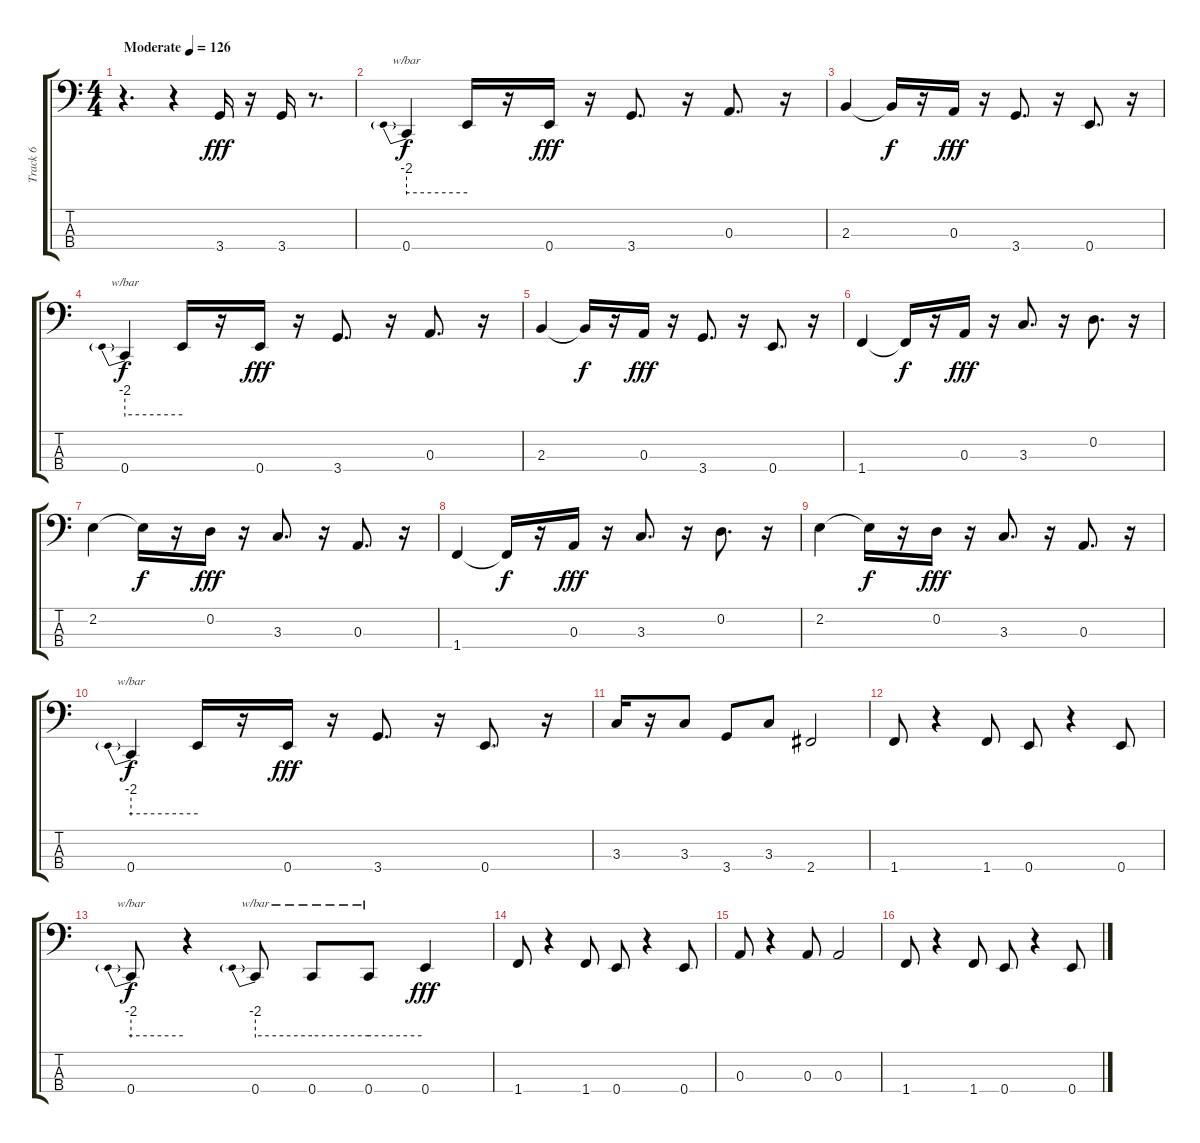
\track ("Track 6" "Track 6") {instrument synthbass2}
\staff {score tabs}
\tuning (G2 D2 A1 E1) {hide}
\ts (4 4)
\tempo (126 "Moderate")
\clef f4
\ks c
r.4{d dy fff instrument synthbass2} r.4 3.4.16 r.16 3.4.16 r.8{d} |
0.4.4{tbe (predive default 0 -8 60 -8) dy f} 0.4{t}.16 r.16 0.4.16{dy fff} r.16 3.4.8{d} r.16 0.3.8{d} r.16 |
2.3.4 2.3{t}.16{dy f} r.16 0.3.16{dy fff} r.16 3.4.8{d} r.16 0.4.8{d} r.16 |
0.4.4{tbe (predive default 0 -8 60 -8) dy f} 0.4{t}.16 r.16 0.4.16{dy fff} r.16 3.4.8{d} r.16 0.3.8{d} r.16 |
2.3.4 2.3{t}.16{dy f} r.16 0.3.16{dy fff} r.16 3.4.8{d} r.16 0.4.8{d} r.16 |
1.4.4 1.4{t}.16{dy f} r.16 0.3.16{dy fff} r.16 3.3.8{d} r.16 0.2.8{d} r.16 |
2.2.4 2.2{t}.16{dy f} r.16 0.2.16{dy fff} r.16 3.3.8{d} r.16 0.3.8{d} r.16 |
1.4.4 1.4{t}.16{dy f} r.16 0.3.16{dy fff} r.16 3.3.8{d} r.16 0.2.8{d} r.16 |
2.2.4 2.2{t}.16{dy f} r.16 0.2.16{dy fff} r.16 3.3.8{d} r.16 0.3.8{d} r.16 |
0.4.4{tbe (predive default 0 -8 60 -8) dy f} 0.4{t}.16 r.16 0.4.16{dy fff} r.16 3.4.8{d} r.16 0.4.8{d} r.16 |
3.3.16 r.16 3.3.8 3.4.8 3.3.8 2.4.2 |
1.4.8 r.4 1.4.8 0.4.8 r.4 0.4.8 |
0.4.8{tbe (predive default 0 -8 60 -8) dy f} r.4 0.4.8{tbe (predive default 0 -8 60 -8)} 0.4.8{tbe (hold default 0 -8 60 -8)} 0.4.8{tbe (hold default 0 -8 60 -8)} 0.4.4{dy fff} |
1.4.8 r.4 1.4.8 0.4.8 r.4 0.4.8 |
0.3.8 r.4 0.3.8 0.3.2 |
1.4.8 r.4 1.4.8 0.4.8 r.4 0.4.8
